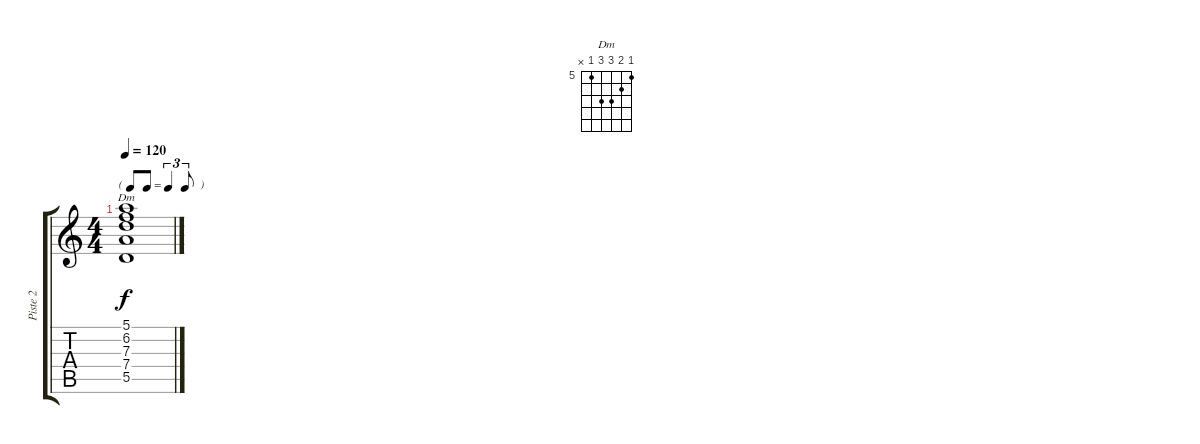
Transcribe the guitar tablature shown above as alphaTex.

\track ("Piste 2" "Piste 2") {instrument acousticguitarnylon}
\staff {score tabs}
\tuning (E4 B3 G3 D3 A2 E2) {hide}
\chord ("Dm" 5 6 7 7 5 x) {firstfret 5}
\ts (4 4)
\tf triplet8th
\tempo 120
\clef g2
\ks c
(5.1 6.2 7.3 7.4 5.5).1{ch "Dm" dy f}
